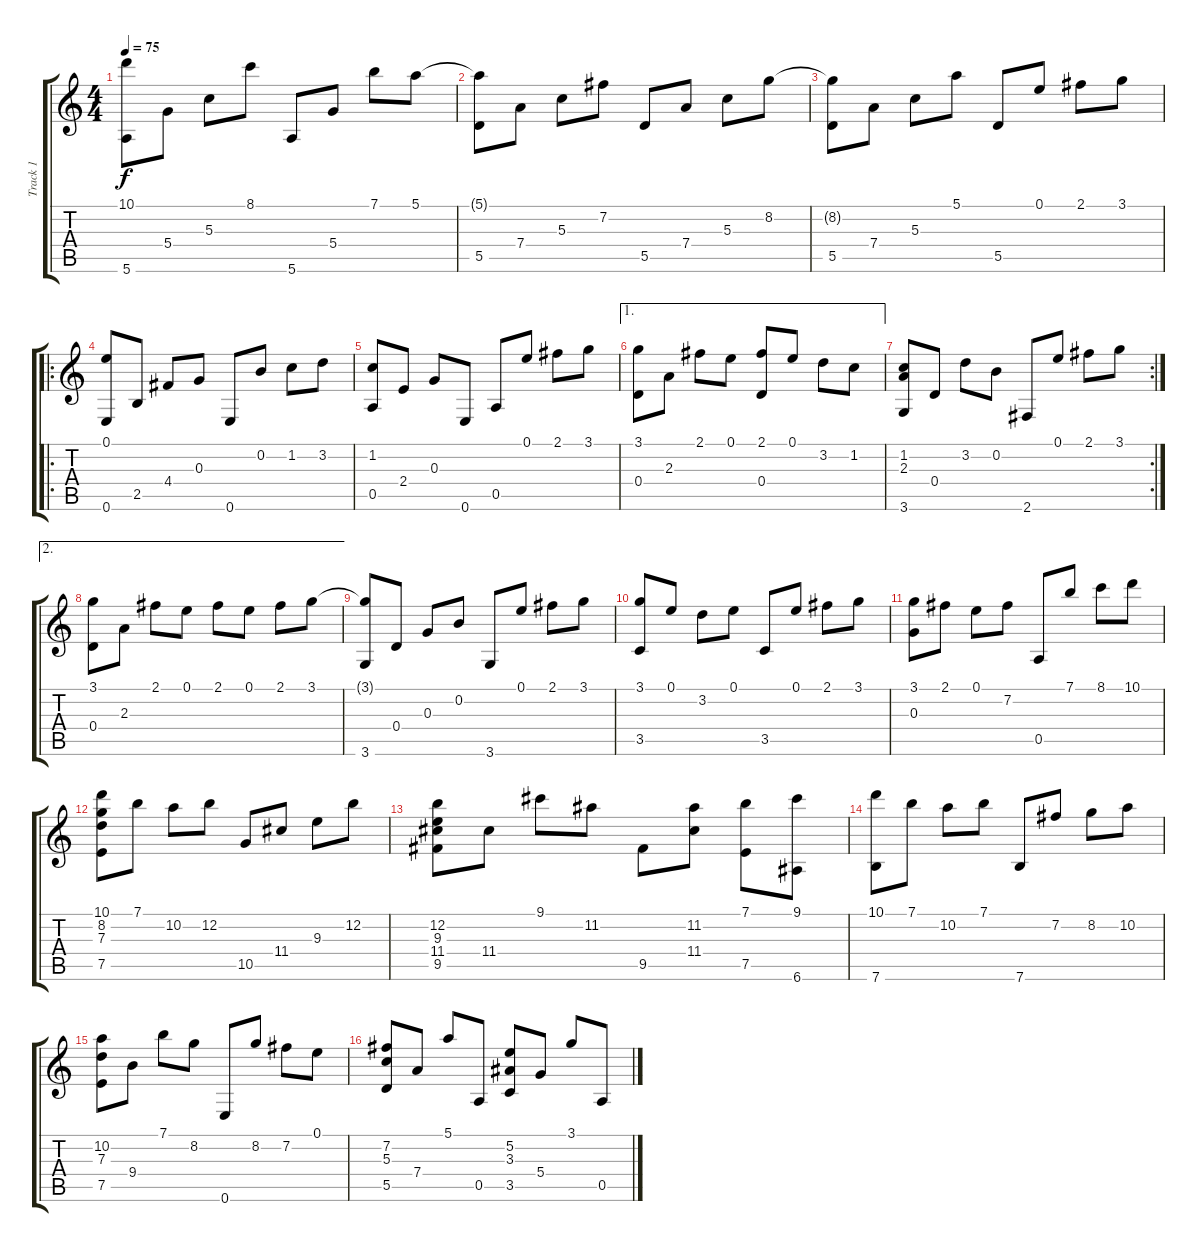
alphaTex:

\track ("Track 1" "Track 1") {instrument acousticguitarsteel}
\staff {score tabs}
\tuning (E4 B3 G3 D3 A2 E2) {hide}
\ts (4 4)
\tempo 75
\clef g2
\ks c
(10.1 5.6).8{dy f} 5.4.8 5.3.8 8.1.8 5.6.8 5.4.8 7.1.8 5.1.8 |
(5.1{t} 5.5).8 7.4.8 5.3.8 7.2.8 5.5.8 7.4.8 5.3.8 8.2.8 |
(8.2{t} 5.5).8 7.4.8 5.3.8 5.1.8 5.5.8 0.1.8 2.1.8 3.1.8 |
\ro
(0.1 0.6).8 2.5.8 4.4.8 0.3.8 0.6.8 0.2.8 1.2.8 3.2.8 |
(1.2 0.5).8 2.4.8 0.3.8 0.6.8 0.5.8 0.1.8 2.1.8 3.1.8 |
\ae 1
(3.1 0.4).8 2.3.8 2.1.8 0.1.8 (2.1 0.4).8 0.1.8 3.2.8 1.2.8 |
\rc 2
(1.2 2.3 3.6).8 0.4.8 3.2.8 0.2.8 2.6.8 0.1.8 2.1.8 3.1.8 |
\ae 2
(3.1 0.4).8 2.3.8 2.1.8 0.1.8 2.1.8 0.1.8 2.1.8 3.1.8 |
(3.1{t} 3.6).8 0.4.8 0.3.8 0.2.8 3.6.8 0.1.8 2.1.8 3.1.8 |
(3.1 3.5).8 0.1.8 3.2.8 0.1.8 3.5.8 0.1.8 2.1.8 3.1.8 |
(3.1 0.3).8 2.1.8 0.1.8 7.2.8 0.5.8 7.1.8 8.1.8 10.1.8 |
(10.1 8.2 7.3 7.5).8 7.1.8 10.2.8 12.2.8 10.5.8 11.4.8 9.3.8 12.2.8 |
(12.2 9.3 11.4 9.5).8 11.4.8 9.1.8 11.2.8 9.5.8 (11.2 11.4).8 (7.1 7.5).8 (9.1 6.6).8 |
(10.1 7.6).8 7.1.8 10.2.8 7.1.8 7.6.8 7.2.8 8.2.8 10.2.8 |
(10.2 7.3 7.5).8 9.4.8 7.1.8 8.2.8 0.6.8 8.2.8 7.2.8 0.1.8 |
(7.2 5.3 5.5).8 7.4.8 5.1.8 0.5.8 (5.2 3.3 3.5).8 5.4.8 3.1.8 0.5.8
